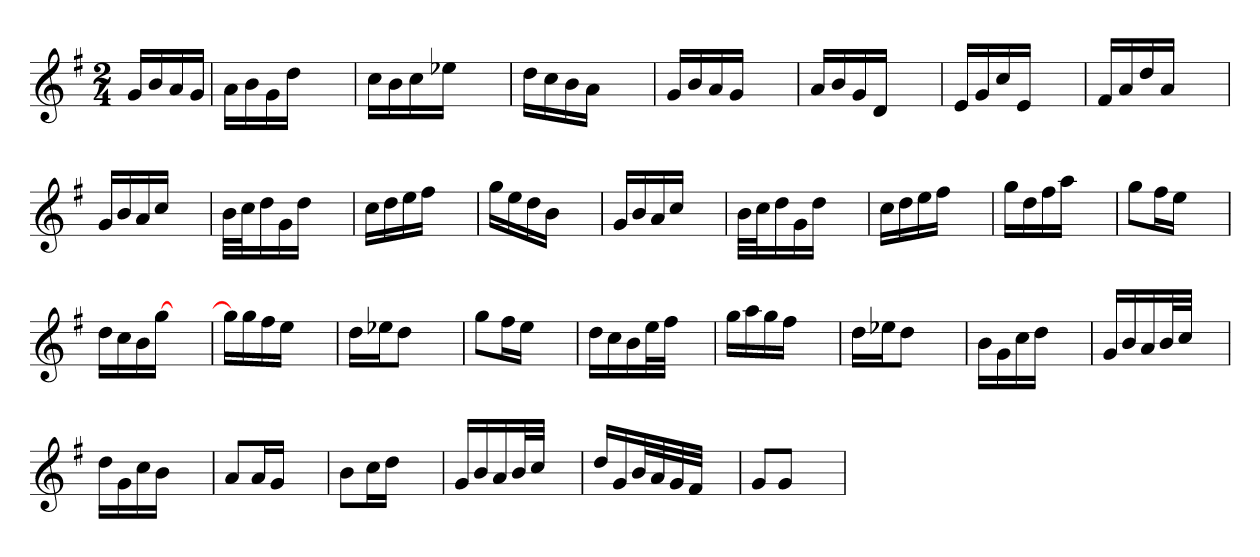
**kern
*part1
*staff1
*clefG2
*k[f#]
*G:
*M2/4
=1
16gLL
16b
16a
16gJJ
=
16aLL
16b
16g
16ddJJ
4ryy
=
16ccLL
16b
16cc
16ee-XJJ
4ryy
=
16ddLL
16cc
16b
16aJJ
4ryy
=
16gLL
16b
16a
16gJJ
4ryy
=
16aLL
16b
16g
16dJJ
4ryy
=
16eLL
16g
16cc
16eJJ
4ryy
=
16f#LL
16a
16dd
16aJJ
4ryy
=
16gLL
16b
16a
16ccJJ
4ryy
=
32bLLL
32ccJ
16dd
16g
16ddJJ
4ryy
=
16ccLL
16dd
16ee
16ff#JJ
4ryy
=
16ggLL
16ee
16dd
16bJJ
4ryy
=
16gLL
16b
16a
16ccJJ
4ryy
=
32bLLL
32ccJ
16dd
16g
16ddJJ
4ryy
=
16ccLL
16dd
16ee
16ff#JJ
4ryy
=
16ggLL
16dd
16ff#
16aaJJ
4ryy
=
8ggL
16ff#L
16eeJJ
4ryy
=
16ddLL
16cc
16b
[16ggJJ
4ryy
=
16ggLL]
16gg
16ff#
16eeJJ
4ryy
=
16ddLL
16ee-XJ
8ddJ
4ryy
=
8ggL
16ff#L
16eeJJ
4ryy
=
16ddLL
16cc
16b
32eeL
32ff#JJJ
4ryy
=
16ggLL
16aa
16gg
16ff#JJ
4ryy
=
16ddLL
16ee-XJ
8ddJ
4ryy
=
16bLL
16g
16cc
16ddJJ
4ryy
=
16gLL
16b
16a
32bL
32ccJJJ
4ryy
=
16ddLL
16g
16cc
16bJJ
4ryy
=
8aL
16aL
16gJJ
4ryy
=
8bL
16ccL
16ddJJ
4ryy
=
16gLL
16b
16a
32bL
32ccJJJ
4ryy
=
16ddLL
16g
32bL
32a
32g
32f#JJJ
4ryy
=
8gL
8gJ
4ryy
=
*-
